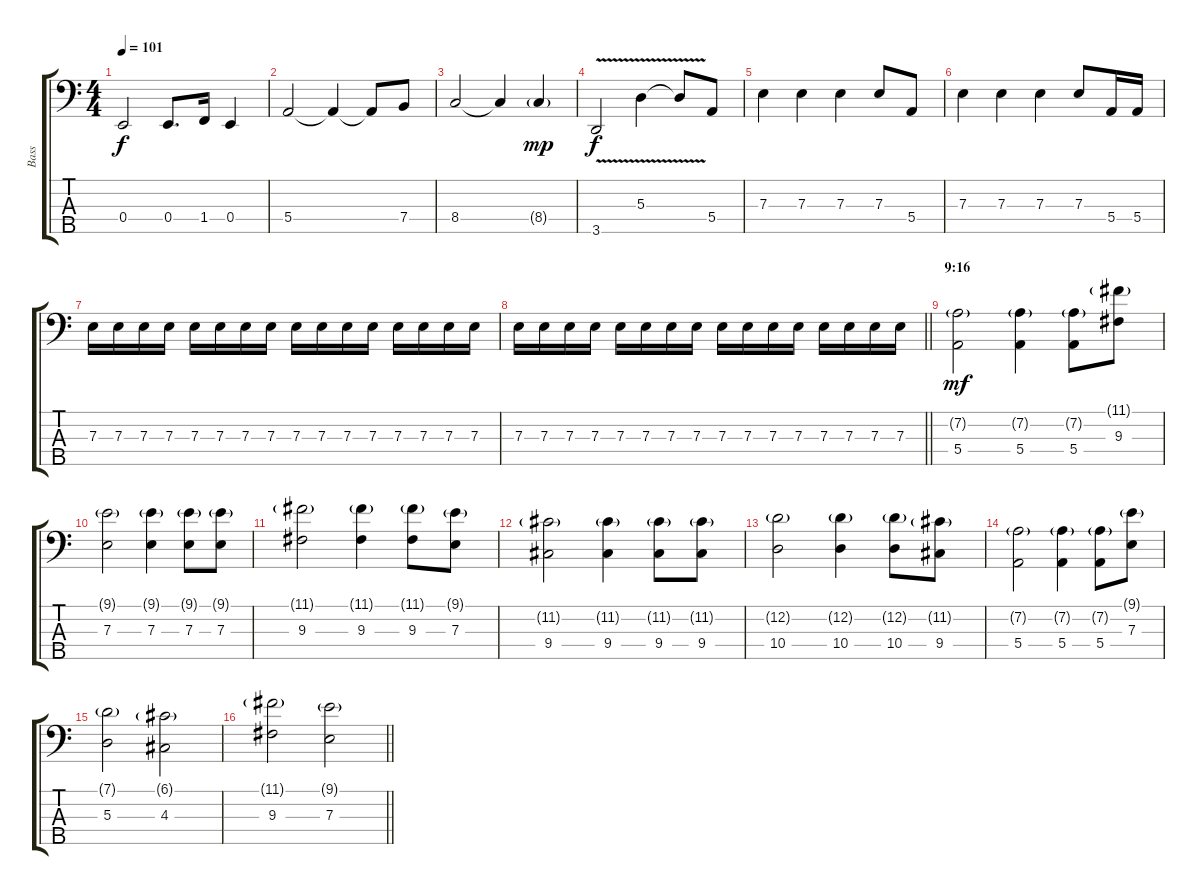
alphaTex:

\track ("Bass" "Bass") {instrument electricbasspick}
\staff {score tabs}
\tuning (G2 D2 A1 E1 B0) {hide}
\ts (4 4)
\tempo 101
\clef f4
\ks c
0.4.2{dy f} 0.4.8{d} 1.4.16 0.4.4 |
5.4.2 5.4{t}.4 5.4{t}.8 7.4.8 |
8.4.2 8.4{t}.4 8.4{g}.4{dy mp} |
3.5{v}.2{dy f} 5.3{v}.4 5.3{t}.8 5.4.8 |
7.3.4 7.3.4 7.3.4 7.3.8 5.4.8 |
7.3.4 7.3.4 7.3.4 7.3.8 5.4.16 5.4.16 |
7.3.16 7.3.16 7.3.16 7.3.16 7.3.16 7.3.16 7.3.16 7.3.16 7.3.16 7.3.16 7.3.16 7.3.16 7.3.16 7.3.16 7.3.16 7.3.16 |
\barLineRight lightlight
7.3.16 7.3.16 7.3.16 7.3.16 7.3.16 7.3.16 7.3.16 7.3.16 7.3.16 7.3.16 7.3.16 7.3.16 7.3.16 7.3.16 7.3.16 7.3.16 |
\section ("" "9:16")
(7.2{g} 5.4).2{dy mf volume 11 balance 8 instrument timpani} (7.2{g} 5.4).4 (7.2{g} 5.4).8 (11.1{g} 9.3).8 |
(9.1{g} 7.3).2 (9.1{g} 7.3).4 (9.1{g} 7.3).8 (9.1{g} 7.3).8 |
(11.1{g} 9.3).2 (11.1{g} 9.3).4 (11.1{g} 9.3).8 (9.1{g} 7.3).8 |
(11.2{g} 9.4).2 (11.2{g} 9.4).4 (11.2{g} 9.4).8 (11.2{g} 9.4).8 |
(12.2{g} 10.4).2 (12.2{g} 10.4).4 (12.2{g} 10.4).8 (11.2{g} 9.4).8 |
(7.2{g} 5.4).2 (7.2{g} 5.4).4 (7.2{g} 5.4).8 (9.1{g} 7.3).8 |
(7.1{g} 5.3).2 (6.1{g} 4.3).2 |
\barLineRight lightlight
(11.1{g} 9.3).2 (9.1{g} 7.3).2
